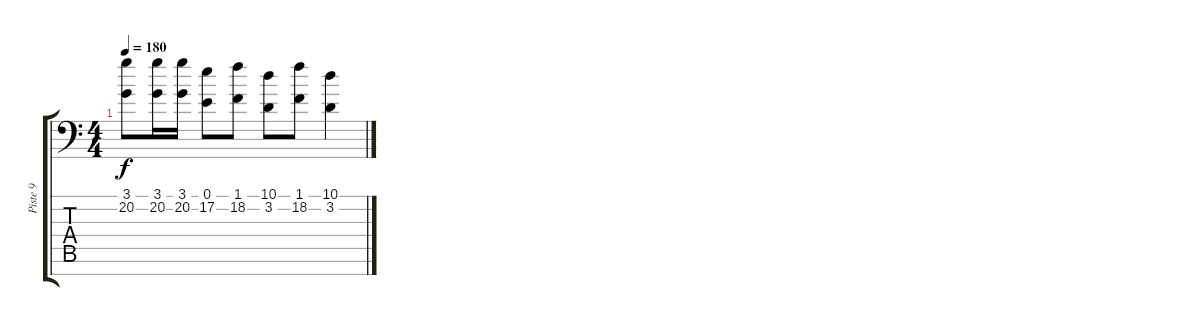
\track ("Piste 9" "Piste 9") {instrument violin}
\staff {score tabs}
\tuning (E4 B3 G3 D3 A2 E2 C-1) {hide}
\ts (4 4)
\tempo 180
\clef f4
\ks c
(3.1 20.2).8{dy f} (3.1 20.2).16 (3.1 20.2).16 (0.1 17.2).8 (1.1 18.2).8 (10.1 3.2).8 (1.1 18.2).8 (10.1 3.2).4
